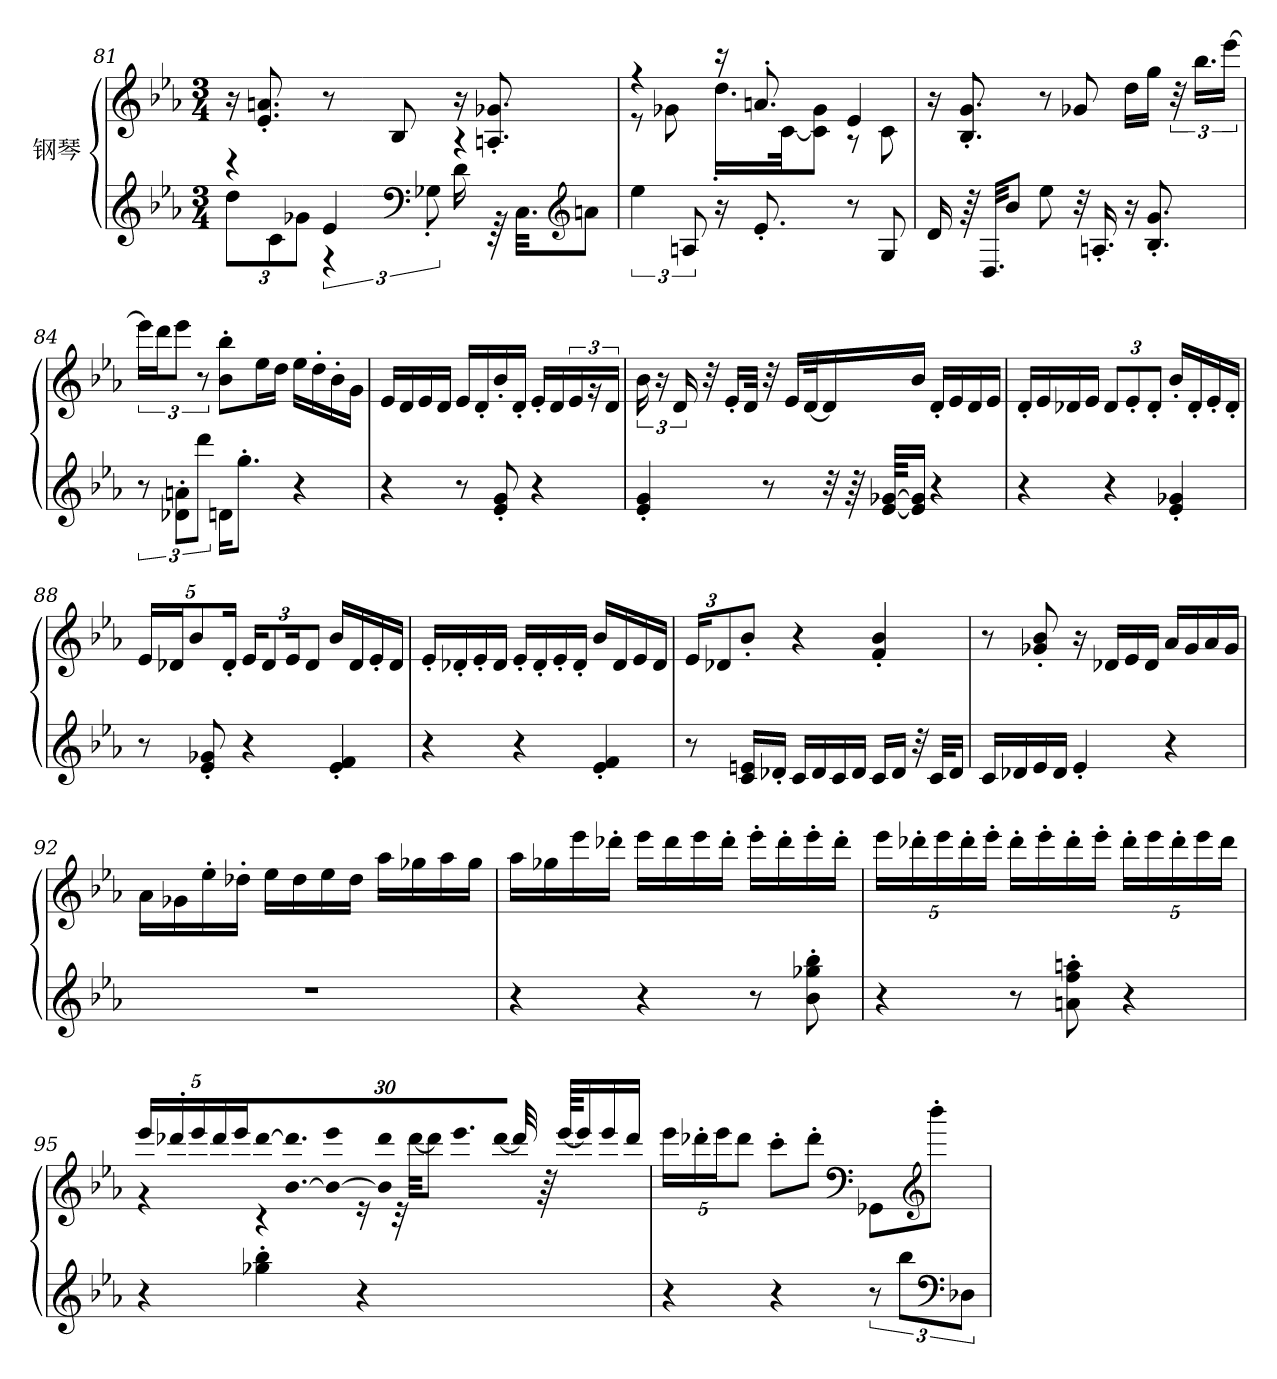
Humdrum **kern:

**kern	**kern
*part1	*part1
*staff2	*staff1
*I"钢琴	*
*clefG2	*clefG2
*k[b-e-a-]	*k[b-e-a-]
*M3/4	*M3/4
=81	=81
*^	*
*	*Xbrackettup	*
4r	12dd\L	16r
.	.	8.e-/' 8.an/'
.	12c\	.
.	12g-X\J	.
*	*brackettup	*
4e-/	6r	8r
.	.	8B-/
*clefF4	*	*
.	12G-X'\	.
4r	16d\	16r
.	64r	8.An/' 8.g-X/'
.	32.C\KKL	.
*clefG2	*	*
.	8an\J	.
*v	*v	*
!!LO:LB:g=z
=82	=82
*	*^
6ee-\	4r	8r
.	.	8g-X\
12An/	.	.
16r	16r	16.dd'\LL
8.e-'/	8.an'/	.
.	.	[32c\JK
.	.	8c\] 8g-\J
8r	4e-/	8r
8G/	.	8c\
*	*v	*v
=83	=83
16d/	16r
64r	8.B-/' 8.g/'
32.D/KKL	.
8b-/J	.
8ee-\	8r
32r	8g-X/
16.An'/	.
16r	16dd\LL
8.B-/' 8.g/'	16gg\JJ
.	48r
.	24.bb-\LL
.	[24eee-\JJ
=84	=84
12r	24eee-\LL]
.	24ddd\J
12d-X\' 12an\'L	12eee-\J
12ddd\J	12r
16dn\KL	8b-\' 8bb-\'L
8.gg'\J	.
.	16ee-\L
.	16dd\JJ
4r	16ee-\LL
.	16dd'\
.	16b-'\
.	16g\JJ
!!LO:LB:g=z
=85	=85
4r	16e-/LL
.	16d/
.	16e-/
.	16d/JJ
8r	16e-/LL
.	16d'/
8e-/' 8g/'	16b-'/
.	16d'/JJ
4r	16e-'/LL
.	16d/
.	24e-/JJ
.	24r
.	24d/
=86	=86
4e-/' 4g/'	24b-\
.	24r
.	24d/
.	32r
.	16e-'/LL
.	32d/JJk
8r	32r
.	16e-/LL
.	[32d/K
32r	16d/]
64r	.
[64e-/ [64g-X/KKLL	.
16e-/] 16g-/]JJ	16b-/JJ
4r	16d'/LL
.	16e-/
.	16d/
.	16e-/JJ
=87	=87
4r	16d'/LL
.	16e-/
.	16d-X/
.	16e-/JJ
*	*Xbrackettup
4r	12d-/L
.	12e-'/
.	12d-'/J
4e-/' 4g-X/'	16b-'/LL
.	16d-'/
.	16e-'/
.	16d-'/JJ
!!LO:LB:g=z
=88	=88
8r	20e-/LL
.	20d-X/J
.	10b-/
8e-/' 8g-X/'	.
.	20d-'/Jk
4r	24e-/KL
.	12d-/
.	24e-/K
.	12d-/J
4e-/' 4f/'	16b-/LL
.	16d-/
.	16e-'/
.	16d-/JJ
=89	=89
4r	16e-'/LL
.	16d-X'/
.	16e-'/
.	16d-/JJ
4r	16e-'/LL
.	16d-'/
.	16e-'/
.	16d-'/JJ
4e-/' 4f/'	16b-/LL
.	16d-/
.	16e-/
.	16d-/JJ
=90	=90
8r	24e-/KL
.	12d-X/
16c/ 16en/LL	8b-'/J
16d-X'/JJ	.
16c/LL	4r
16d-/	.
16c/	.
16d-/JJ	.
16c/LL	4f/' 4b-/'
16d-/JJ	.
32r	.
32c/KLL	.
16d-/JJ	.
!!LO:LB:g=z
=91	=91
16c/LL	8r
16d-X/	.
16e-/	8g-X/' 8b-/'
16d-/JJ	.
4e-'/	16r
.	16d-X/LL
.	16e-/
.	16d-/JJ
4r	16a-/LL
.	16g-/
.	16a-/
.	16g-/JJ
=92	=92
2.r	16a-\LL
.	16g-X\
.	16ee-'\
.	16dd-X'\JJ
.	16ee-\LL
.	16dd-\
.	16ee-\
.	16dd-\JJ
.	16aa-\LL
.	16gg-X\
.	16aa-\
.	16gg-\JJ
=93	=93
4r	16aa-\LL
.	16gg-X\
.	16eee-\
.	16ddd-X'\JJ
4r	16eee-\LL
.	16ddd-\
.	16eee-\
.	16ddd-'\JJ
8r	16eee-'\LL
.	16ddd-'\
8b-\' 8gg-X\' 8bb-\'	16eee-'\
.	16ddd-'\JJ
!!LO:LB:g=z
=94	=94
4r	20eee-\LL
.	20ddd-X'\
.	20eee-\
.	20ddd-'\
.	20eee-'\JJ
8r	16ddd-'\LL
.	16eee-'\
8an\' 8ff\' 8aan\'	16ddd-'\
.	16eee-'\JJ
4r	20ddd-'\LL
.	20eee-\
.	20ddd-'\
.	20eee-\
.	20ddd-\JJ
!!LO:PB:g=z
=95	=95
*	*^
4r	20eee-/LL	4r
.	20ddd-X'/	.
.	20eee-/	.
.	20ddd-/	.
.	20eee-/	.
!	!LO:N:vis=256%9	!
4gg-X\' 4bb-\'	[960%17ddd-/KL	4r
!	!LO:N:vis=32.	!
.	[1920%103b-/ 1920%103ddd-/]	.
!	!LO:N:vis=32	!
.	640%23b-/_ 640%23eee-/J	.
!	!LO:N:vis=16	!
.	1920%137b-/] 1920%137ddd-/	.
!	!LO:N:vis=32.	!
.	1920%103eee-/L	.
!	!LO:N:vis=256%9	!
.	[960%17ddd-/JJJk	.
4r	32ddd-/]	16r
.	64r	.
.	[64eee-/KKLL	.
.	16eee-/]	32r
.	.	[32ddd-\KKL
.	16eee-/	8ddd-\J]
.	16ddd-/JJ	.
*	*v	*v
!!LO:LB:g=z
=96	=96
4r	20eee-\LL
.	20ddd-X'\
.	20eee-\J
.	10ddd-\J
4r	8ccc'\L
.	8ddd-'\J
*	*clefF4
12r	8GG-X\L
12bb-\L	.
*	*clefG2
.	8bbb-'\J
*clefF4	*
12D-X\J	.
=	=
*-	*-
